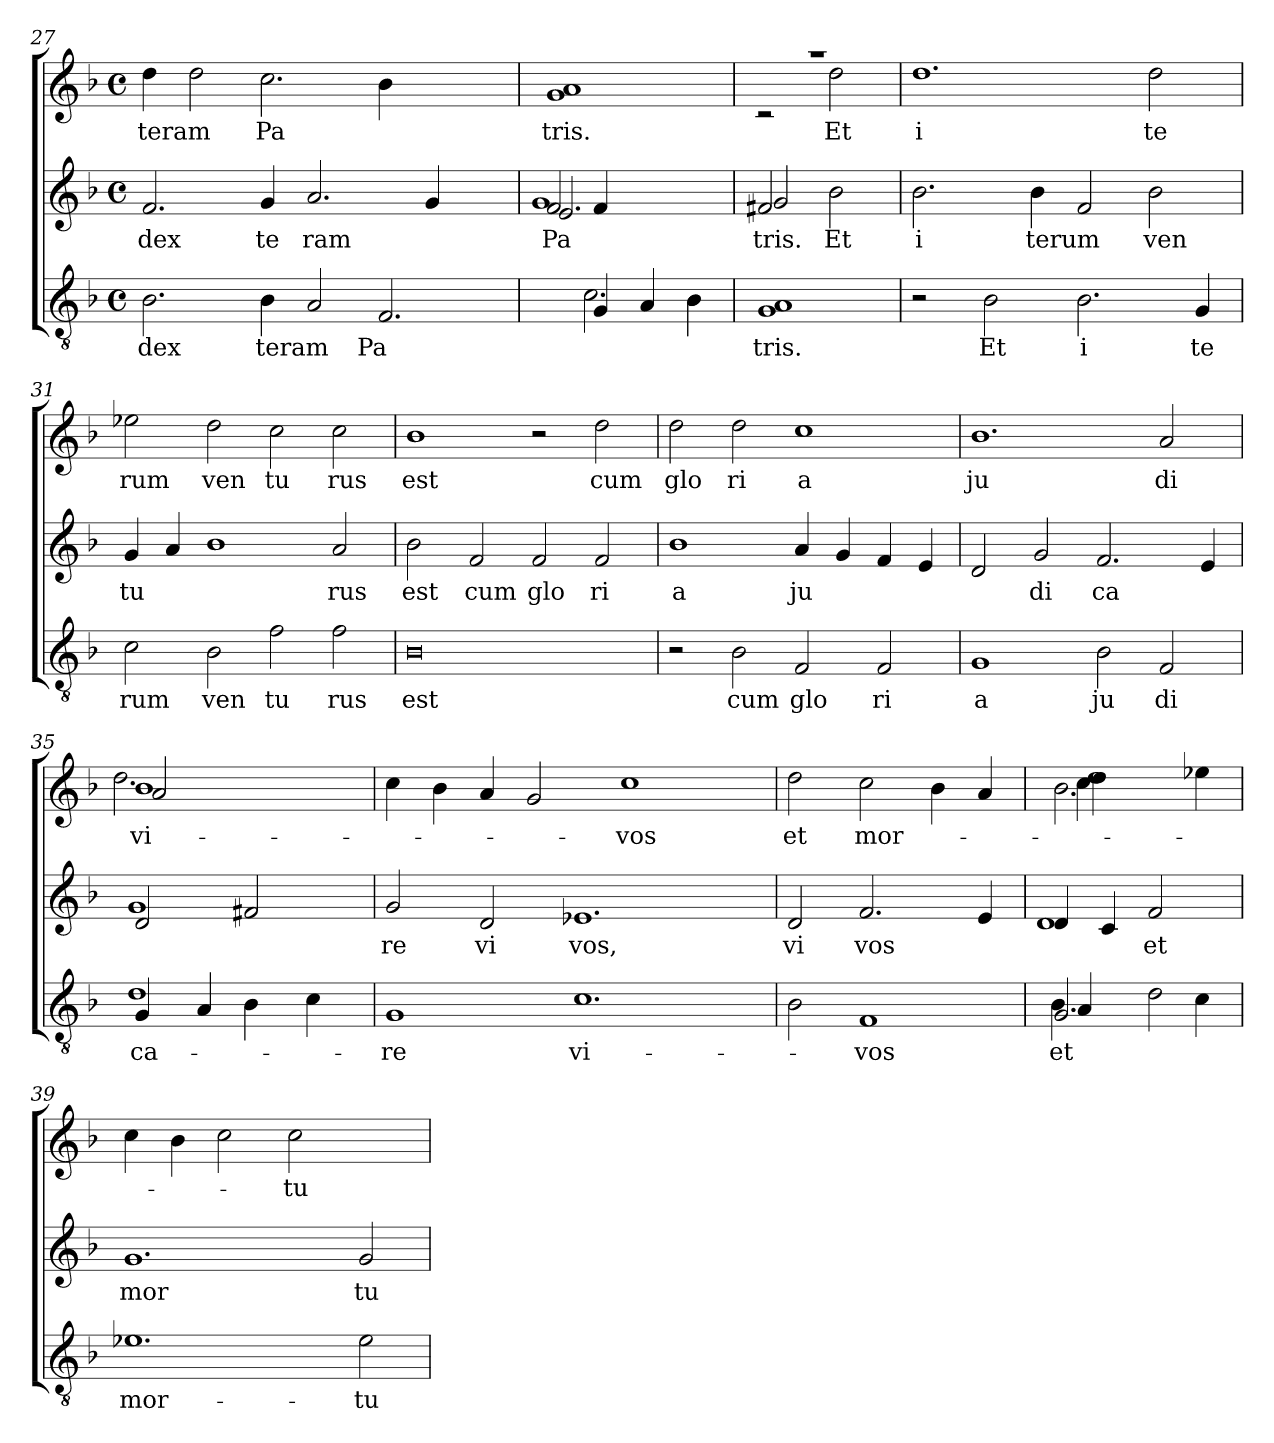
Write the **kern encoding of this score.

**kern	**text	**kern	**text	**kern	**text
*part3	*part3	*part2	*part2	*part1	*part1
*staff3	*staff3	*staff2	*staff2	*staff1	*staff1
*clefGv2	*	*clefG2	*	*clefG2	*
*k[b-]	*	*k[b-]	*	*k[b-]	*
*F:	*	*F:	*	*F:	*
*M4/4	*	*M4/4	*	*M4/4	*
*met(c)	*	*met(c)	*	*met(c)	*
=27	=27	=27	=27	=27	=27
!	!LO:LY:b	!	!LO:LY:b	!	!LO:LY:b
2.B-\	dex	2.f/	dex	4dd\	teram
.	.	.	.	2dd\	.
!	!LO:LY:b	!	!LO:LY:b	!	!LO:LY:b
4B-\	teram	4g/	te	2.cc\	Pa
!	!	!	!LO:LY:b	!	!
2A/	.	2.a/	ram	.	.
!	!LO:LY:b	!	!	!	!
2.F/	Pa	.	.	4b-\	.
.	.	4g/	.	2ryy	.
.	.	4ryy	.	.	.
=28	=28	=28	=28	=28	=28
*^	*	*^	*	*	*
*	*^	*	*	*	*	*	*
!	!	!	!	!	!	!LO:LY:b	!	!LO:LY:b
*	*	*	*	*^	*^	*	*	*
4ryy	4ryy	2.ryy	.	2f/	2.e/	4ryy	1g	Pa	1g 1a	tris.
4G/	2.c\	.	.	.	.	4f/	.	.	.	.
4A/	.	.	.	2ryy	.	2ryy	.	.	.	.
4B-\	.	4B-\	.	.	4ryy	.	.	.	.	.
*	*	*	*	*	*v	*v	*v	*	*	*
=29	=29	=29	=29	=29	=29	=29	=29	=29
!	!	!	!LO:LY:b	!	!	!LO:LY:b	!	!
*v	*v	*v	*	*	*	*	*^	*
1G 1A	tris.	2f#/	2g/	tris.	1raa	2rc	.
!	!	!	!	!LO:LY:b	!	!	!LO:LY:b
.	.	2ryy	2b-\	Et	.	2dd\	Et
=30	=30	=30	=30	=30	=30	=30	=30
!	!	!	!	!LO:LY:b	!	!	!LO:LY:b
*	*	*v	*v	*	*	*	*
*	*	*	*	*v	*v	*
2r	.	2.b-\	i	1.dd	i
!	!LO:LY:b	!	!	!	!
2B-\	Et	.	.	.	.
!	!	!	!LO:LY:b	!	!
.	.	4b-\	terum	.	.
!	!LO:LY:b	!	!	!	!
2.B-\	i	2f/	.	.	.
!	!	!	!LO:LY:b	!	!LO:LY:b
.	.	2b-\	ven	2dd\	te
!	!LO:LY:b	!	!	!	!
4G/	te	.	.	.	.
!!LO:LB:g=z
=31	=31	=31	=31	=31	=31
!	!LO:LY:b	!	!LO:LY:b	!	!LO:LY:b
2c\	rum	4g/	tu	2ee-\	rum
.	.	4a/	.	.	.
!	!LO:LY:b	!	!	!	!LO:LY:b
2B-\	ven	1b-	.	2dd\	ven
!	!LO:LY:b	!	!	!	!LO:LY:b
2f\	tu	.	.	2cc\	tu
!	!LO:LY:b	!	!LO:LY:b	!	!LO:LY:b
2f\	rus	2a/	rus	2cc\	rus
=32	=32	=32	=32	=32	=32
!	!LO:LY:b	!	!LO:LY:b	!	!LO:LY:b
0B-	est	2b-\	est	1b-	est
!	!	!	!LO:LY:b	!	!
.	.	2f/	cum	.	.
!	!	!	!LO:LY:b	!	!
.	.	2f/	glo	2r	.
!	!	!	!LO:LY:b	!	!LO:LY:b
.	.	2f/	ri	2dd\	cum
=33	=33	=33	=33	=33	=33
!	!	!	!LO:LY:b	!	!LO:LY:b
2r	.	1b-	a	2dd\	glo
!	!LO:LY:b	!	!	!	!LO:LY:b
2B-\	cum	.	.	2dd\	ri
!	!LO:LY:b	!	!LO:LY:b	!	!LO:LY:b
2F/	glo	4a/	ju	1cc	a
.	.	4g/	.	.	.
!	!LO:LY:b	!	!	!	!
2F/	ri	4f/	.	.	.
.	.	4e/	.	.	.
=34	=34	=34	=34	=34	=34
!	!LO:LY:b	!	!	!	!LO:LY:b
1G	a	2d/	.	1.b-	ju
!	!	!	!LO:LY:b	!	!
.	.	2g/	di	.	.
!	!LO:LY:b	!	!LO:LY:b	!	!
2B-\	ju	2.f/	ca	.	.
!	!LO:LY:b	!	!	!	!LO:LY:b
2F/	di	.	.	2a/	di
.	.	4e/	.	.	.
!!LO:LB:g=z
=35	=35	=35	=35	=35	=35
!	!LO:LY:b	!	!	!	!LO:LY:b
*^	*	*^	*	*^	*
*	*	*	*	*^	*	*	*	*
!	!	!	!	!	!	!	!	!	!LO:LY:b
*	*	*	*	*	*	*	*	*^	*
!	!	!	!	!	!	!	!	!	!	!LO:LY:b
4G/	1d	ca-	16..ryy	2d/	1g	.	1b-	2a/	2.dd\	vi-
.	.	.	2ryy	.	.	.	.	.	.	.
4A/	.	.	.	.	.	.	.	.	.	.
4B-\	.	.	.	2f#/	.	.	.	2ryy	.	.
.	.	.	4ryy	.	.	.	.	.	.	.
4c\	.	.	.	.	.	.	.	.	4ryy	.
.	.	.	8ryy	.	.	.	.	.	.	.
.	.	.	64ryy	.	.	.	.	.	.	.
*v	*v	*	*	*	*	*	*v	*v	*v	*
*	*	*v	*v	*v	*	*	*
=36	=36	=36	=36	=36	=36
!	!LO:LY:b	!	!LO:LY:b	!	!
1G	-re	2g/	re	4cc\	.
.	.	.	.	4b-\	.
!	!	!	!LO:LY:b	!	!
.	.	2d/	vi	4a/	.
.	.	.	.	2g/	.
!	!LO:LY:b	!	!LO:LY:b	!	!
1.c	vi-	1.e-X	vos,	.	.
!	!	!	!	!	!LO:LY:b
.	.	.	.	1cc	-vos
.	.	.	.	4ryy	.
=37	=37	=37	=37	=37	=37
!	!	!	!LO:LY:b	!	!LO:LY:b
2B-\	.	2d/	vi	2dd\	et
!	!LO:LY:b	!	!LO:LY:b	!	!LO:LY:b
1F	-vos	2.f/	vos	2cc\	mor-
.	.	.	.	4b-\	.
.	.	4e/	.	4a/	.
=38	=38	=38	=38	=38	=38
!	!LO:LY:b	!	!	!	!
*^	*	*^	*	*^	*
*	*^	*	*	*	*	*	*^	*
*	*	*^	*	*	*	*	*	*	*^	*
2.G/	4A/	4B-\	2ryy	et	4d/	1d	.	2.b-\	4cc\	4dd\	1dd	.
.	2.ryy	2ryy	.	.	4c/	.	.	.	2.ryy	2ryy	.	.
!	!	!	!	!	!	!	!LO:LY:b	!	!	!	!	!
.	.	.	2d\	.	2f/	.	et	.	.	.	.	.
4ryy	.	4c\	.	.	.	.	.	4ryy	.	4ee-\	.	.
*	*	*v	*v	*	*	*	*	*	*	*v	*v	*
*	*	*	*	*v	*v	*	*	*	*	*
=39	=39	=39	=39	=39	=39	=39	=39	=39	=39
!	!	!	!LO:LY:b	!	!LO:LY:b	!	!	!	!
*v	*v	*v	*	*	*	*v	*v	*v	*
1.e-X	mor-	1.g	mor	4cc\	.
.	.	.	.	4b-\	.
.	.	.	.	2cc\	.
!	!	!	!	!	!LO:LY:b
.	.	.	.	2cc\	-tu-
!	!LO:LY:b	!	!LO:LY:b	!	!
2e-\	-tu-	2g/	tu	2ryy	.
=	=	=	=	=	=
*-	*-	*-	*-	*-	*-
